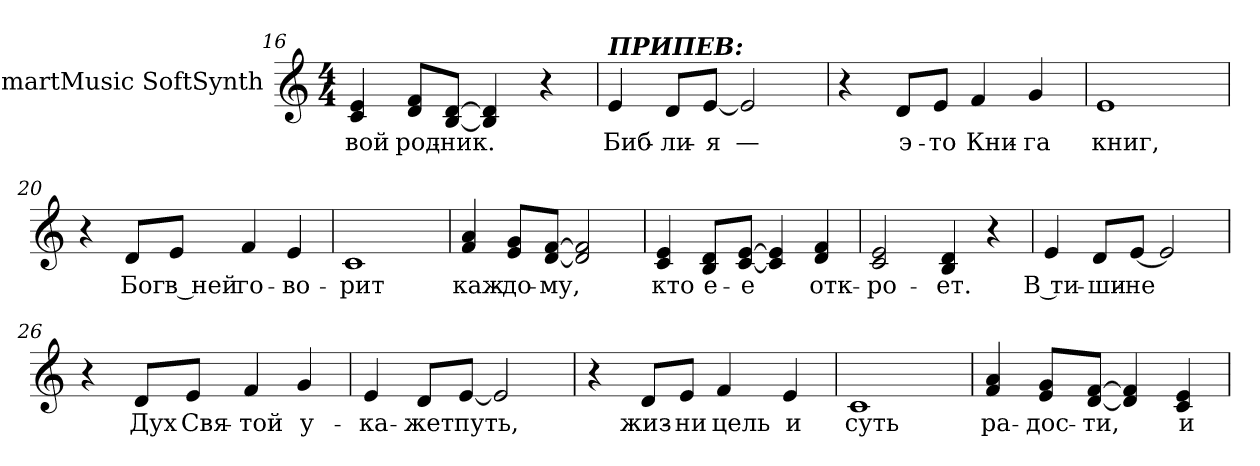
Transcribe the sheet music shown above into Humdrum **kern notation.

**kern	**text
*part1	*part1
*staff1	*staff1
*I"SmartMusic SoftSynth	*
*clefG2	*
*k[]	*
*C:	*
*M4/4	*
=16	=16
!	!LO:LY:b:color=#000000
4ci/ 4ei	-вой
!	!LO:LY:b:color=#000000
8di/ 8fi/L	род-
!	!LO:LY:b:color=#000000
[<8Bi/ [>8di/J	-ник.
4Bi/] 4di]	.
4r	.
!!LO:LB:g=z
=17	=17
!LO:TX:a:Bi:t=ПРИПЕВ&colon;	!
!	!LO:LY:b:color=#000000
4ei/	Биб-
!	!LO:LY:b:color=#000000
8di/L	-ли-
!	!LO:LY:b:color=#000000
[<8ei/J	-я
!	!LO:LY:b:color=#000000
2ei/]	—
=18	=18
4r	.
!	!LO:LY:b:color=#000000
8di/L	э-
!	!LO:LY:b:color=#000000
8ei/J	-то
!	!LO:LY:b:color=#000000
4fi/	Кни-
!	!LO:LY:b:color=#000000
4gi/	-га
=19	=19
!	!LO:LY:b:color=#000000
1ei	книг,
=20	=20
4r	.
!	!LO:LY:b:color=#000000
8di/L	Бог
!	!LO:LY:b:color=#000000
8ei/J	в ней
!	!LO:LY:b:color=#000000
4fi/	го-
!	!LO:LY:b:color=#000000
4ei/	-во-
=21	=21
!	!LO:LY:b:color=#000000
1ci	-рит
=22	=22
!	!LO:LY:b:color=#000000
4fi/ 4ai	каж-
!	!LO:LY:b:color=#000000
8ei/ 8gi/L	-до-
!	!LO:LY:b:color=#000000
[<8di/ [>8fi/J	-му,
2di/] 2fi]	.
!!LO:LB:g=z
=23	=23
!	!LO:LY:b:color=#000000
4ci/ 4ei	кто
!	!LO:LY:b:color=#000000
8Bi/ 8di/L	е-
!	!LO:LY:b:color=#000000
[<8ci/ [>8ei/J	-е
4ci/] 4ei]	.
!	!LO:LY:b:color=#000000
4di/ 4fi	отк-
=24	=24
!	!LO:LY:b:color=#000000
2ci/ 2ei	-ро-
!	!LO:LY:b:color=#000000
4Bi/ 4di	-ет.
4r	.
=25	=25
!	!LO:LY:b:color=#000000
4ei/	В ти-
!	!LO:LY:b:color=#000000
8di/L	-ши-
!	!LO:LY:b:color=#000000
[<8ei/J	-не
2ei/]	.
=26	=26
4r	.
!	!LO:LY:b:color=#000000
8di/L	Дух
!	!LO:LY:b:color=#000000
8ei/J	Свя-
!	!LO:LY:b:color=#000000
4fi/	-той
!	!LO:LY:b:color=#000000
4gi/	у-
!!LO:LB:g=z
=27	=27
!	!LO:LY:b:color=#000000
4ei/	-ка-
!	!LO:LY:b:color=#000000
8di/L	-жет
!	!LO:LY:b:color=#000000
[<8ei/J	путь,
2ei/]	.
=28	=28
4r	.
!	!LO:LY:b:color=#000000
8di/L	жиз-
!	!LO:LY:b:color=#000000
8ei/J	-ни
!	!LO:LY:b:color=#000000
4fi/	цель
!	!LO:LY:b:color=#000000
4ei/	и
=29	=29
!	!LO:LY:b:color=#000000
1ci	суть
=30	=30
!	!LO:LY:b:color=#000000
4fi/ 4ai	ра-
!	!LO:LY:b:color=#000000
8ei/ 8gi/L	-дос-
!	!LO:LY:b:color=#000000
[<8di/ [>8fi/J	-ти,
4di/] 4fi]	.
!	!LO:LY:b:color=#000000
4ci/ 4ei	и
=	=
*-	*-
